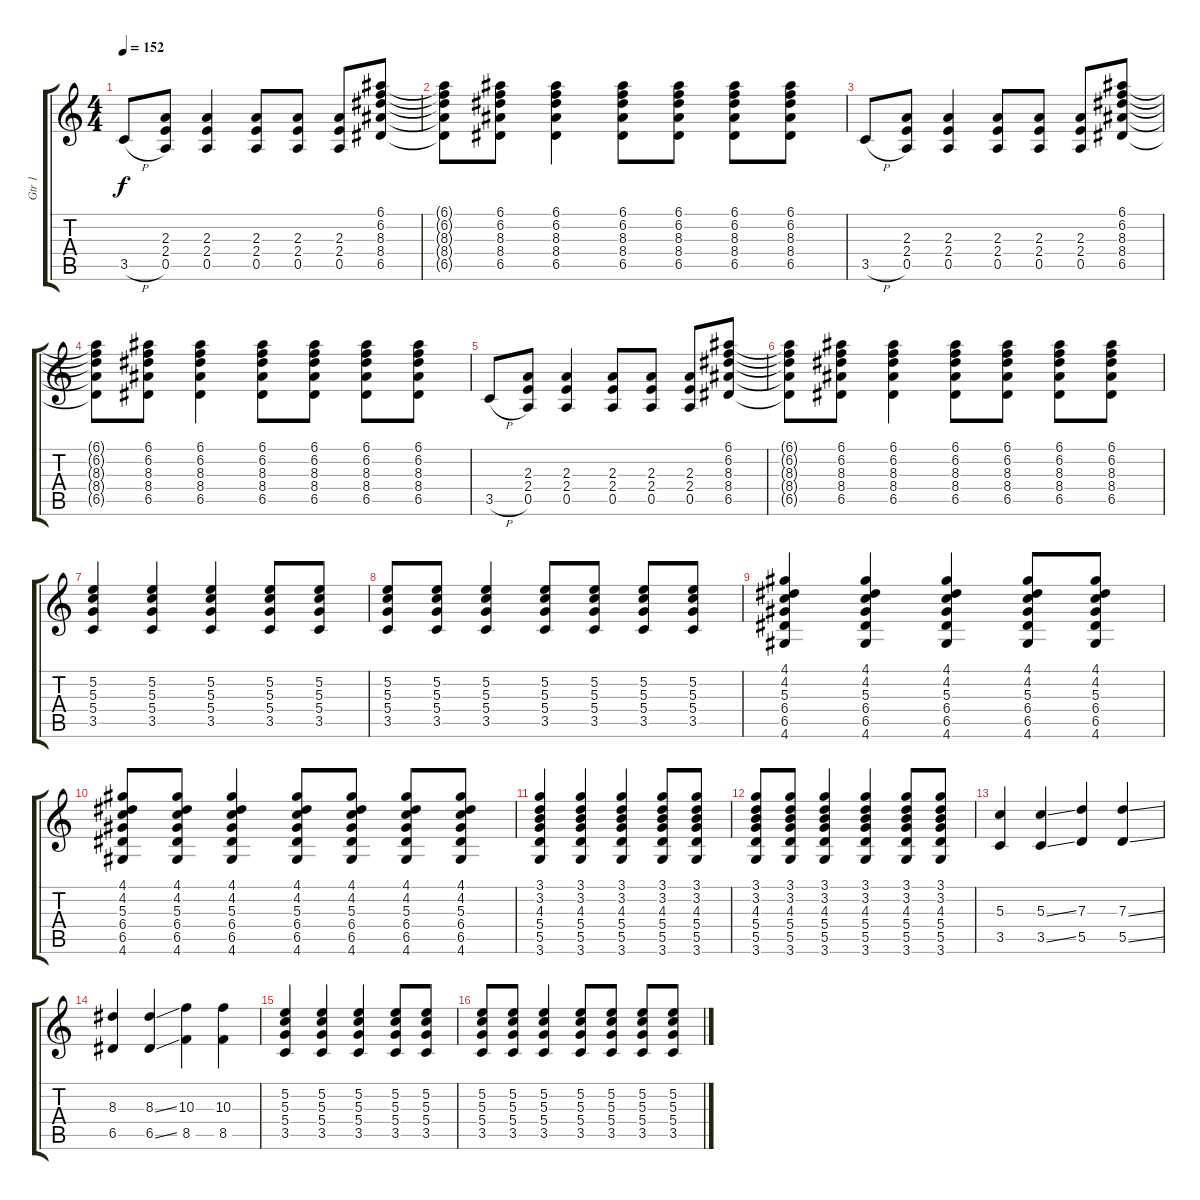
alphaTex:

\track ("Gtr 1" "Gtr 1") {instrument distortionguitar}
\staff {score tabs}
\tuning (E4 B3 G3 D3 A2 E2) {hide}
\ts (4 4)
\tempo 152
\clef g2
\ks c
3.5{h}.8{dy f} (2.3 2.4 0.5).8 (2.3 2.4 0.5).4 (2.3 2.4 0.5).8 (2.3 2.4 0.5).8 (2.3 2.4 0.5).8 (6.1 6.2 8.3 8.4 6.5).8 |
(6.1{t} 6.2{t} 8.3{t} 8.4{t} 6.5{t}).8 (6.1 6.2 8.3 8.4 6.5).8 (6.1 6.2 8.3 8.4 6.5).4 (6.1 6.2 8.3 8.4 6.5).8 (6.1 6.2 8.3 8.4 6.5).8 (6.1 6.2 8.3 8.4 6.5).8 (6.1 6.2 8.3 8.4 6.5).8 |
3.5{h}.8 (2.3 2.4 0.5).8 (2.3 2.4 0.5).4 (2.3 2.4 0.5).8 (2.3 2.4 0.5).8 (2.3 2.4 0.5).8 (6.1 6.2 8.3 8.4 6.5).8 |
(6.1{t} 6.2{t} 8.3{t} 8.4{t} 6.5{t}).8 (6.1 6.2 8.3 8.4 6.5).8 (6.1 6.2 8.3 8.4 6.5).4 (6.1 6.2 8.3 8.4 6.5).8 (6.1 6.2 8.3 8.4 6.5).8 (6.1 6.2 8.3 8.4 6.5).8 (6.1 6.2 8.3 8.4 6.5).8 |
3.5{h}.8 (2.3 2.4 0.5).8 (2.3 2.4 0.5).4 (2.3 2.4 0.5).8 (2.3 2.4 0.5).8 (2.3 2.4 0.5).8 (6.1 6.2 8.3 8.4 6.5).8 |
(6.1{t} 6.2{t} 8.3{t} 8.4{t} 6.5{t}).8 (6.1 6.2 8.3 8.4 6.5).8 (6.1 6.2 8.3 8.4 6.5).4 (6.1 6.2 8.3 8.4 6.5).8 (6.1 6.2 8.3 8.4 6.5).8 (6.1 6.2 8.3 8.4 6.5).8 (6.1 6.2 8.3 8.4 6.5).8 |
(5.2 5.3 5.4 3.5).4 (5.2 5.3 5.4 3.5).4 (5.2 5.3 5.4 3.5).4 (5.2 5.3 5.4 3.5).8 (5.2 5.3 5.4 3.5).8 |
(5.2 5.3 5.4 3.5).8 (5.2 5.3 5.4 3.5).8 (5.2 5.3 5.4 3.5).4 (5.2 5.3 5.4 3.5).8 (5.2 5.3 5.4 3.5).8 (5.2 5.3 5.4 3.5).8 (5.2 5.3 5.4 3.5).8 |
(4.1 4.2 5.3 6.4 6.5 4.6).4 (4.1 4.2 5.3 6.4 6.5 4.6).4 (4.1 4.2 5.3 6.4 6.5 4.6).4 (4.1 4.2 5.3 6.4 6.5 4.6).8 (4.1 4.2 5.3 6.4 6.5 4.6).8 |
(4.1 4.2 5.3 6.4 6.5 4.6).8 (4.1 4.2 5.3 6.4 6.5 4.6).8 (4.1 4.2 5.3 6.4 6.5 4.6).4 (4.1 4.2 5.3 6.4 6.5 4.6).8 (4.1 4.2 5.3 6.4 6.5 4.6).8 (4.1 4.2 5.3 6.4 6.5 4.6).8 (4.1 4.2 5.3 6.4 6.5 4.6).8 |
(3.1 3.2 4.3 5.4 5.5 3.6).4 (3.1 3.2 4.3 5.4 5.5 3.6).4 (3.1 3.2 4.3 5.4 5.5 3.6).4 (3.1 3.2 4.3 5.4 5.5 3.6).8 (3.1 3.2 4.3 5.4 5.5 3.6).8 |
(3.1 3.2 4.3 5.4 5.5 3.6).8 (3.1 3.2 4.3 5.4 5.5 3.6).8 (3.1 3.2 4.3 5.4 5.5 3.6).4 (3.1 3.2 4.3 5.4 5.5 3.6).4 (3.1 3.2 4.3 5.4 5.5 3.6).8 (3.1 3.2 4.3 5.4 5.5 3.6).8 |
(5.3 3.5).4 (5.3{ss} 3.5{ss}).4 (7.3 5.5).4 (7.3{ss} 5.5{ss}).4 |
(8.3 6.5).4 (8.3{ss} 6.5{ss}).4 (10.3 8.5).4 (10.3 8.5).4 |
(5.2 5.3 5.4 3.5).4 (5.2 5.3 5.4 3.5).4 (5.2 5.3 5.4 3.5).4 (5.2 5.3 5.4 3.5).8 (5.2 5.3 5.4 3.5).8 |
(5.2 5.3 5.4 3.5).8 (5.2 5.3 5.4 3.5).8 (5.2 5.3 5.4 3.5).4 (5.2 5.3 5.4 3.5).8 (5.2 5.3 5.4 3.5).8 (5.2 5.3 5.4 3.5).8 (5.2 5.3 5.4 3.5).8
